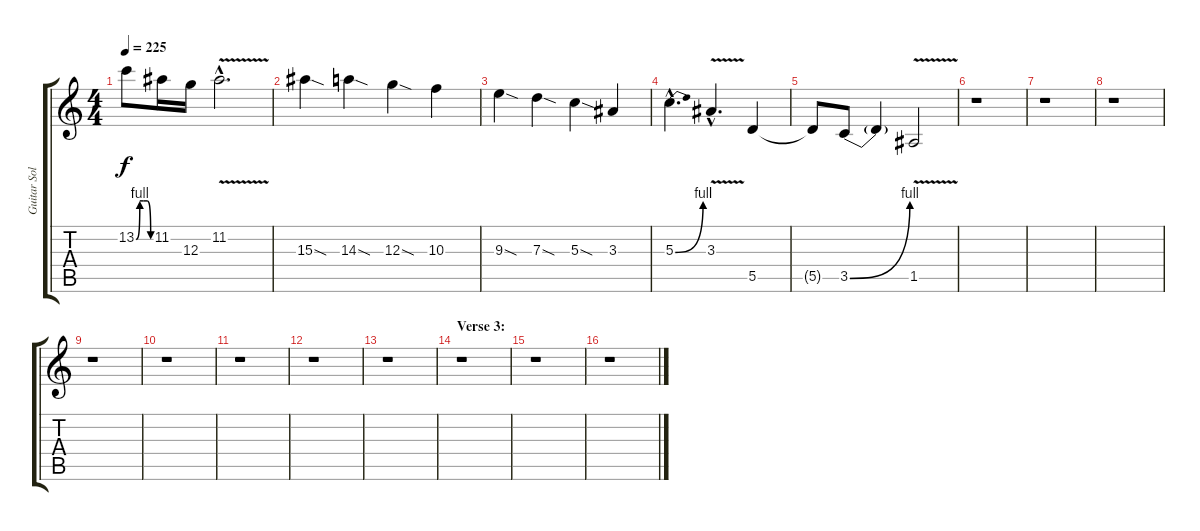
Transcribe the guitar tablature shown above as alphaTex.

\track ("Guitar Solo" "Guitar Sol") {instrument distortionguitar}
\staff {score tabs}
\tuning (E4 B3 G3 D3 A2 E2) {hide}
\ts (4 4)
\tempo 225
\clef g2
\ks c
13.2{be (custom 0 0 15 4 30 4 45 4 60 0)}.8{dy f} 11.2.16 12.3.16 11.2{v hac}.2{d} |
15.3{sod}.4 14.3{sod}.4 12.3{sod}.4 10.3.4 |
9.3{sod}.4 7.3{sod}.4 5.3{sod}.4 3.3.4 |
5.3{be (bend 0 0 60 4) hac}.4{d} 3.3{v hac}.4{d} 5.5.4 |
5.5{t}.8 3.5{be (bend 0 0 60 4)}.8 3.5{t}.4 1.5{v}.2 |
r.1 |
r.1 |
r.1 |
r.1 |
r.1 |
r.1 |
r.1 |
r.1 |
\section ("" "Verse 3:")
r.1 |
r.1 |
r.1
